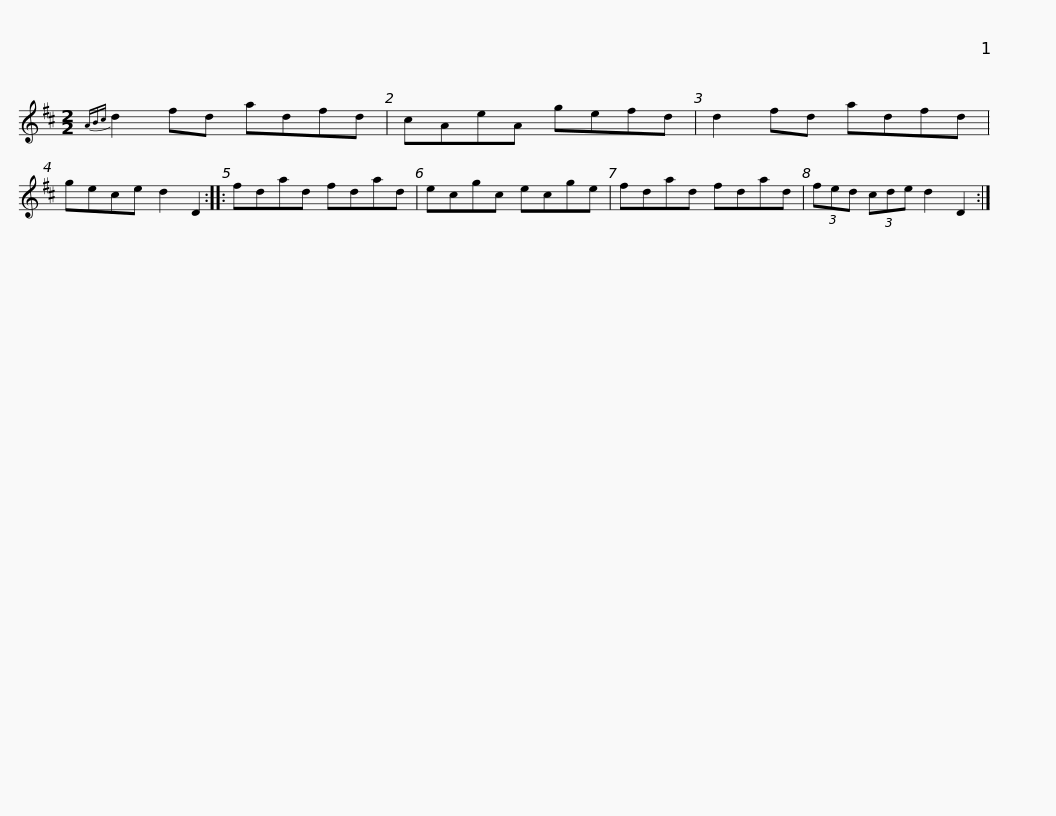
X:1
L:1/8
M:2/2
I:linebreak $
K:D
V:1 treble
V:1
{ABc} d2 fd adfd | cAeA gefd | d2 fd adfd | gece d2 D2 :: fdad fdad |$ %5
 ecgc ecge | fdad fdad | (3fed (3cde d2 D2 :| %8
